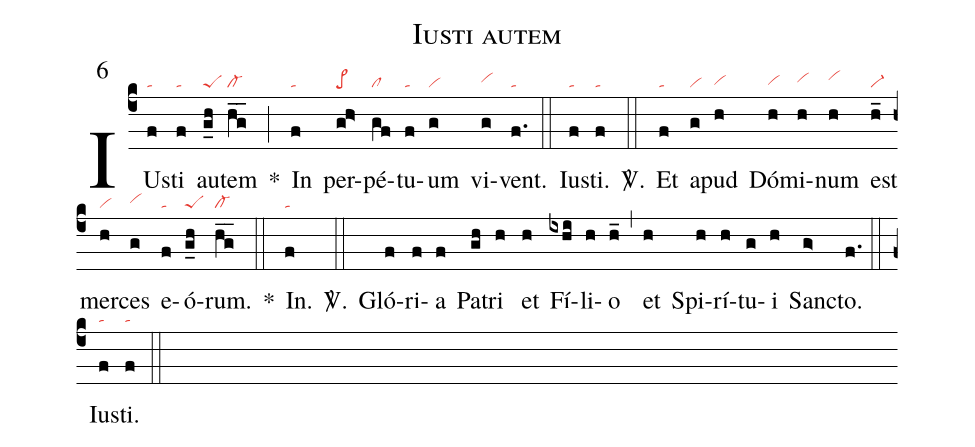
name: Iusti autem;
mode: 6;
nabc-lines: 1;
%%
(c4)
IUs(f|ta)ti(f|ta) au(g_h|peS)tem(hg__|cl-) *(;)
In(f|ta) per(g!h>|pe>)pé(gf|cl)tu(f|ta)um(g|vi) vi(g|vihh)vent.(f.|ta) (::)
Ius(f|ta)ti.(f|ta) <sp>V/</sp>.(::)
Et(f|ta) a(g|vi)pud(h|vihg) Dó(h|vihg)mi(h|vihh)num(h|vihi) est(h_|vi-) mer(h|vi)ces(g|vihh) e(f|ta)ó(g_h|peS)rum.(hg__|cl-) *(::)
In.(f|ta) <sp>V/</sp>.(::)
Gló(f)ri(f)a(f) Pa(gh)tri(h) et(h) Fí(ixhi)li(h)o(h_) (,)
et(h) Spi(h)rí(h)tu(g)i(h) Sanc(g>)to.(f.) (::)
Ius(f|ta)ti.(f|ta) (::)
